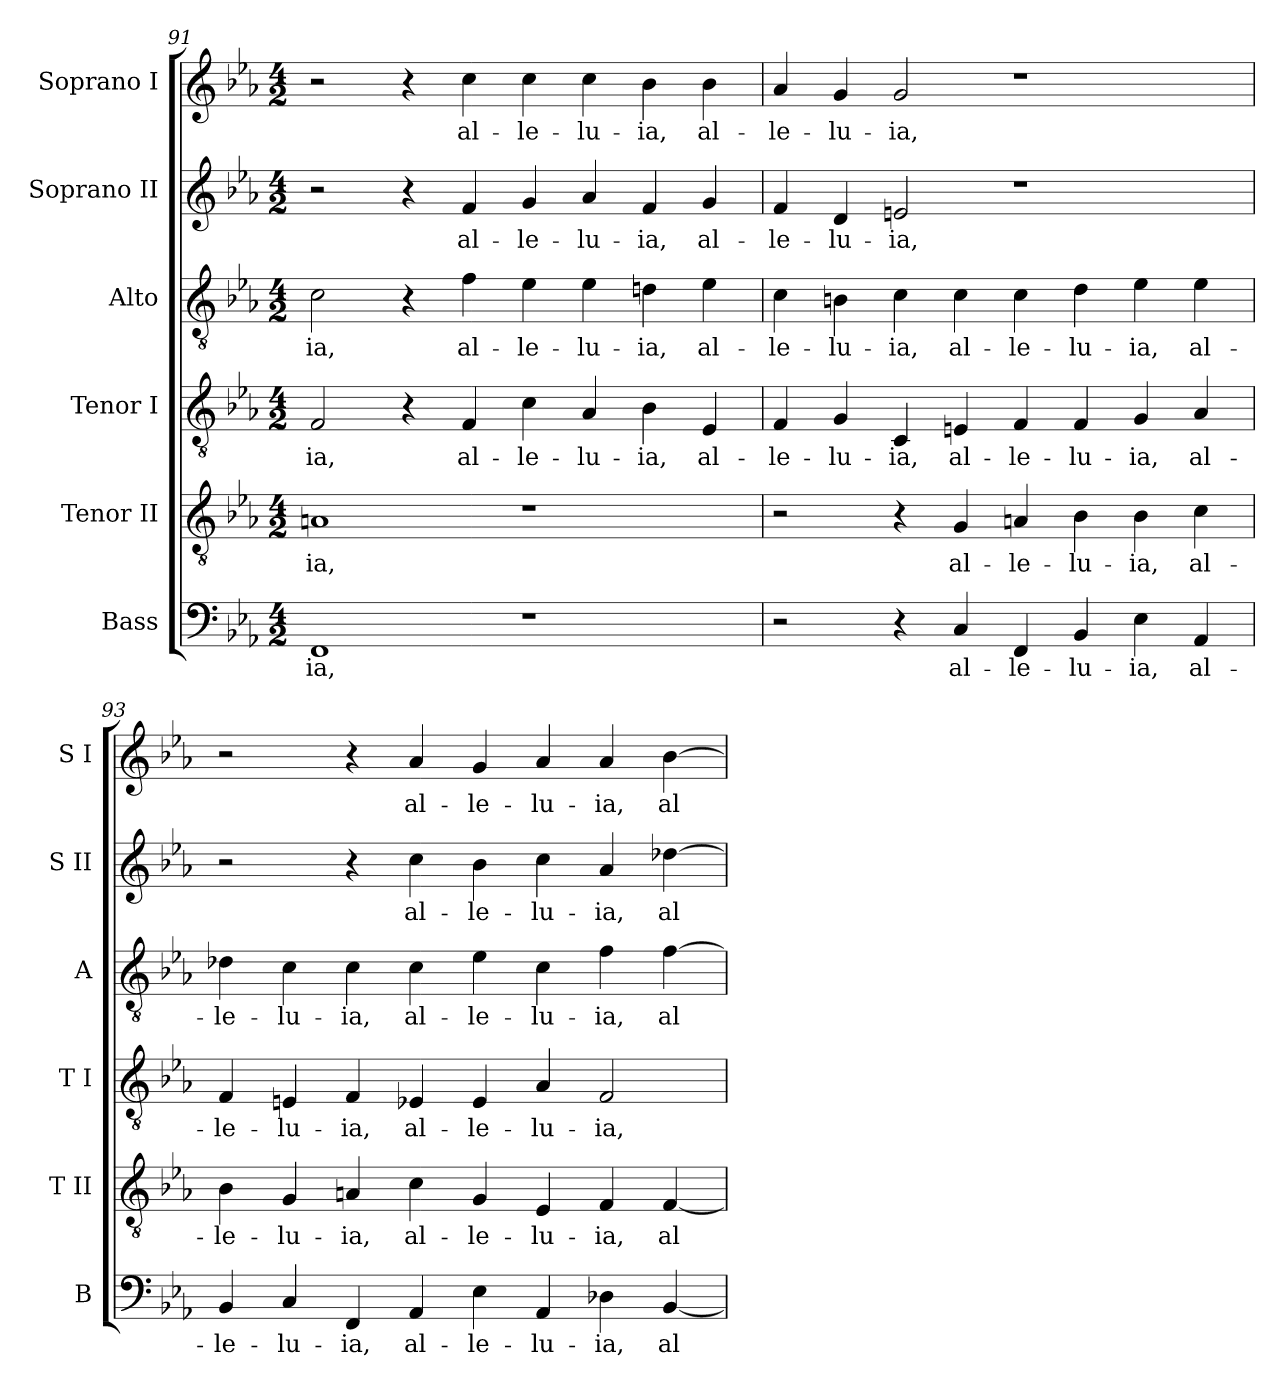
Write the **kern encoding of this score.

**kern	**text	**kern	**text	**kern	**text	**kern	**text	**kern	**text	**kern	**text
*part6	*part6	*part5	*part5	*part4	*part4	*part3	*part3	*part2	*part2	*part1	*part1
*staff6	*staff6	*staff5	*staff5	*staff4	*staff4	*staff3	*staff3	*staff2	*staff2	*staff1	*staff1
*I"Bass	*	*I"Tenor II	*	*I"Tenor I	*	*I"Alto	*	*I"Soprano II	*	*I"Soprano I	*
*I'B	*	*I'T II	*	*I'T I	*	*I'A	*	*I'S II	*	*I'S I	*
!!LO:LB:g=z
*clefF4	*	*clefGv2	*	*clefGv2	*	*clefGv2	*	*clefG2	*	*clefG2	*
*k[b-e-a-]	*	*k[b-e-a-]	*	*k[b-e-a-]	*	*k[b-e-a-]	*	*k[b-e-a-]	*	*k[b-e-a-]	*
*E-:	*	*E-:	*	*E-:	*	*E-:	*	*E-:	*	*E-:	*
*M4/2	*	*M4/2	*	*M4/2	*	*M4/2	*	*M4/2	*	*M4/2	*
=91	=91	=91	=91	=91	=91	=91	=91	=91	=91	=91	=91
!	!LO:LY:b:color=#000000	!	!	!	!	!	!	!	!	!	!
!	!	!	!LO:LY:b:color=#000000	!	!	!	!	!	!	!	!
!	!	!	!	!	!LO:LY:b:color=#000000	!	!	!	!	!	!
!	!	!	!	!	!	!	!LO:LY:b:color=#000000	!	!	!	!
1FFi	-ia,	1Ani	-ia,	2Fi/	-ia,	2ci\	-ia,	2r	.	2r	.
.	.	.	.	4r	.	4r	.	4r	.	4r	.
!	!	!	!	!	!LO:LY:b:color=#000000	!	!	!	!	!	!
!	!	!	!	!	!	!	!LO:LY:b:color=#000000	!	!	!	!
!	!	!	!	!	!	!	!	!	!LO:LY:b:color=#000000	!	!
!	!	!	!	!	!	!	!	!	!	!	!LO:LY:b:color=#000000
.	.	.	.	4Fi/	al-	4fi\	al-	4fi/	al-	4cci\	al-
!	!	!	!	!	!LO:LY:b:color=#000000	!	!	!	!	!	!
!	!	!	!	!	!	!	!LO:LY:b:color=#000000	!	!	!	!
!	!	!	!	!	!	!	!	!	!LO:LY:b:color=#000000	!	!
!	!	!	!	!	!	!	!	!	!	!	!LO:LY:b:color=#000000
1r	.	1r	.	4ci\	-le-	4e-i\	-le-	4gi/	-le-	4cci\	-le-
!	!	!	!	!	!LO:LY:b:color=#000000	!	!	!	!	!	!
!	!	!	!	!	!	!	!LO:LY:b:color=#000000	!	!	!	!
!	!	!	!	!	!	!	!	!	!LO:LY:b:color=#000000	!	!
!	!	!	!	!	!	!	!	!	!	!	!LO:LY:b:color=#000000
.	.	.	.	4A-i/	-lu-	4e-i\	-lu-	4a-i/	-lu-	4cci\	-lu-
!	!	!	!	!	!LO:LY:b:color=#000000	!	!	!	!	!	!
!	!	!	!	!	!	!	!LO:LY:b:color=#000000	!	!	!	!
!	!	!	!	!	!	!	!	!	!LO:LY:b:color=#000000	!	!
!	!	!	!	!	!	!	!	!	!	!	!LO:LY:b:color=#000000
.	.	.	.	4B-i\	-ia,	4dni\	-ia,	4fi/	-ia,	4b-i\	-ia,
!	!	!	!	!	!LO:LY:b:color=#000000	!	!	!	!	!	!
!	!	!	!	!	!	!	!LO:LY:b:color=#000000	!	!	!	!
!	!	!	!	!	!	!	!	!	!LO:LY:b:color=#000000	!	!
!	!	!	!	!	!	!	!	!	!	!	!LO:LY:b:color=#000000
.	.	.	.	4E-i/	al-	4e-i\	al-	4gi/	al-	4b-i\	al-
=92	=92	=92	=92	=92	=92	=92	=92	=92	=92	=92	=92
!	!	!	!	!	!LO:LY:b:color=#000000	!	!	!	!	!	!
!	!	!	!	!	!	!	!LO:LY:b:color=#000000	!	!	!	!
!	!	!	!	!	!	!	!	!	!LO:LY:b:color=#000000	!	!
!	!	!	!	!	!	!	!	!	!	!	!LO:LY:b:color=#000000
2r	.	2r	.	4Fi/	-le-	4ci\	-le-	4fi/	-le-	4a-i/	-le-
!	!	!	!	!	!LO:LY:b:color=#000000	!	!	!	!	!	!
!	!	!	!	!	!	!	!LO:LY:b:color=#000000	!	!	!	!
!	!	!	!	!	!	!	!	!	!LO:LY:b:color=#000000	!	!
!	!	!	!	!	!	!	!	!	!	!	!LO:LY:b:color=#000000
.	.	.	.	4Gi/	-lu-	4Bni\	-lu-	4di/	-lu-	4gi/	-lu-
!	!	!	!	!	!LO:LY:b:color=#000000	!	!	!	!	!	!
!	!	!	!	!	!	!	!LO:LY:b:color=#000000	!	!	!	!
!	!	!	!	!	!	!	!	!	!LO:LY:b:color=#000000	!	!
!	!	!	!	!	!	!	!	!	!	!	!LO:LY:b:color=#000000
4r	.	4r	.	4Ci/	-ia,	4ci\	-ia,	2eni/	-ia,	2gi/	-ia,
!	!LO:LY:b:color=#000000	!	!	!	!	!	!	!	!	!	!
!	!	!	!LO:LY:b:color=#000000	!	!	!	!	!	!	!	!
!	!	!	!	!	!LO:LY:b:color=#000000	!	!	!	!	!	!
!	!	!	!	!	!	!	!LO:LY:b:color=#000000	!	!	!	!
4Ci/	al-	4Gi/	al-	4Eni/	al-	4ci\	al-	.	.	.	.
!	!LO:LY:b:color=#000000	!	!	!	!	!	!	!	!	!	!
!	!	!	!LO:LY:b:color=#000000	!	!	!	!	!	!	!	!
!	!	!	!	!	!LO:LY:b:color=#000000	!	!	!	!	!	!
!	!	!	!	!	!	!	!LO:LY:b:color=#000000	!	!	!	!
4FFi/	-le-	4Ani/	-le-	4Fi/	-le-	4ci\	-le-	1r	.	1r	.
!	!LO:LY:b:color=#000000	!	!	!	!	!	!	!	!	!	!
!	!	!	!LO:LY:b:color=#000000	!	!	!	!	!	!	!	!
!	!	!	!	!	!LO:LY:b:color=#000000	!	!	!	!	!	!
!	!	!	!	!	!	!	!LO:LY:b:color=#000000	!	!	!	!
4BB-i/	-lu-	4B-i\	-lu-	4Fi/	-lu-	4di\	-lu-	.	.	.	.
!	!LO:LY:b:color=#000000	!	!	!	!	!	!	!	!	!	!
!	!	!	!LO:LY:b:color=#000000	!	!	!	!	!	!	!	!
!	!	!	!	!	!LO:LY:b:color=#000000	!	!	!	!	!	!
!	!	!	!	!	!	!	!LO:LY:b:color=#000000	!	!	!	!
4E-i\	-ia,	4B-i\	-ia,	4Gi/	-ia,	4e-i\	-ia,	.	.	.	.
!	!LO:LY:b:color=#000000	!	!	!	!	!	!	!	!	!	!
!	!	!	!LO:LY:b:color=#000000	!	!	!	!	!	!	!	!
!	!	!	!	!	!LO:LY:b:color=#000000	!	!	!	!	!	!
!	!	!	!	!	!	!	!LO:LY:b:color=#000000	!	!	!	!
4AA-i/	al-	4ci\	al-	4A-i/	al-	4e-i\	al-	.	.	.	.
!!LO:PB:g=z
=93	=93	=93	=93	=93	=93	=93	=93	=93	=93	=93	=93
!	!LO:LY:b:color=#000000	!	!	!	!	!	!	!	!	!	!
!	!	!	!LO:LY:b:color=#000000	!	!	!	!	!	!	!	!
!	!	!	!	!	!LO:LY:b:color=#000000	!	!	!	!	!	!
!	!	!	!	!	!	!	!LO:LY:b:color=#000000	!	!	!	!
4BB-i/	-le-	4B-i\	-le-	4Fi/	-le-	4d-Xi\	-le-	2r	.	2r	.
!	!LO:LY:b:color=#000000	!	!	!	!	!	!	!	!	!	!
!	!	!	!LO:LY:b:color=#000000	!	!	!	!	!	!	!	!
!	!	!	!	!	!LO:LY:b:color=#000000	!	!	!	!	!	!
!	!	!	!	!	!	!	!LO:LY:b:color=#000000	!	!	!	!
4Ci/	-lu-	4Gi/	-lu-	4Eni/	-lu-	4ci\	-lu-	.	.	.	.
!	!LO:LY:b:color=#000000	!	!	!	!	!	!	!	!	!	!
!	!	!	!LO:LY:b:color=#000000	!	!	!	!	!	!	!	!
!	!	!	!	!	!LO:LY:b:color=#000000	!	!	!	!	!	!
!	!	!	!	!	!	!	!LO:LY:b:color=#000000	!	!	!	!
4FFi/	-ia,	4Ani/	-ia,	4Fi/	-ia,	4ci\	-ia,	4r	.	4r	.
!	!LO:LY:b:color=#000000	!	!	!	!	!	!	!	!	!	!
!	!	!	!LO:LY:b:color=#000000	!	!	!	!	!	!	!	!
!	!	!	!	!	!LO:LY:b:color=#000000	!	!	!	!	!	!
!	!	!	!	!	!	!	!LO:LY:b:color=#000000	!	!	!	!
!	!	!	!	!	!	!	!	!	!LO:LY:b:color=#000000	!	!
!	!	!	!	!	!	!	!	!	!	!	!LO:LY:b:color=#000000
4AA-i/	al-	4ci\	al-	4E-Xi/	al-	4ci\	al-	4cci\	al-	4a-i/	al-
!	!LO:LY:b:color=#000000	!	!	!	!	!	!	!	!	!	!
!	!	!	!LO:LY:b:color=#000000	!	!	!	!	!	!	!	!
!	!	!	!	!	!LO:LY:b:color=#000000	!	!	!	!	!	!
!	!	!	!	!	!	!	!LO:LY:b:color=#000000	!	!	!	!
!	!	!	!	!	!	!	!	!	!LO:LY:b:color=#000000	!	!
!	!	!	!	!	!	!	!	!	!	!	!LO:LY:b:color=#000000
4E-i\	-le-	4Gi/	-le-	4E-i/	-le-	4e-i\	-le-	4b-i\	-le-	4gi/	-le-
!	!LO:LY:b:color=#000000	!	!	!	!	!	!	!	!	!	!
!	!	!	!LO:LY:b:color=#000000	!	!	!	!	!	!	!	!
!	!	!	!	!	!LO:LY:b:color=#000000	!	!	!	!	!	!
!	!	!	!	!	!	!	!LO:LY:b:color=#000000	!	!	!	!
!	!	!	!	!	!	!	!	!	!LO:LY:b:color=#000000	!	!
!	!	!	!	!	!	!	!	!	!	!	!LO:LY:b:color=#000000
4AA-i/	-lu-	4E-i/	-lu-	4A-i/	-lu-	4ci\	-lu-	4cci\	-lu-	4a-i/	-lu-
!	!LO:LY:b:color=#000000	!	!	!	!	!	!	!	!	!	!
!	!	!	!LO:LY:b:color=#000000	!	!	!	!	!	!	!	!
!	!	!	!	!	!LO:LY:b:color=#000000	!	!	!	!	!	!
!	!	!	!	!	!	!	!LO:LY:b:color=#000000	!	!	!	!
!	!	!	!	!	!	!	!	!	!LO:LY:b:color=#000000	!	!
!	!	!	!	!	!	!	!	!	!	!	!LO:LY:b:color=#000000
4D-Xi\	-ia,	4Fi/	-ia,	2Fi/	-ia,	4fi\	-ia,	4a-i/	-ia,	4a-i/	-ia,
!	!LO:LY:b:color=#000000	!	!	!	!	!	!	!	!	!	!
!	!	!	!LO:LY:b:color=#000000	!	!	!	!	!	!	!	!
!	!	!	!	!	!	!	!LO:LY:b:color=#000000	!	!	!	!
!	!	!	!	!	!	!	!	!	!LO:LY:b:color=#000000	!	!
!	!	!	!	!	!	!	!	!	!	!	!LO:LY:b:color=#000000
[<4BB-i/	al-	[<4Fi/	al-	.	.	[>4fi\	al-	[>4dd-Xi\	al-	[>4b-i\	al-
=	=	=	=	=	=	=	=	=	=	=	=
*-	*-	*-	*-	*-	*-	*-	*-	*-	*-	*-	*-
